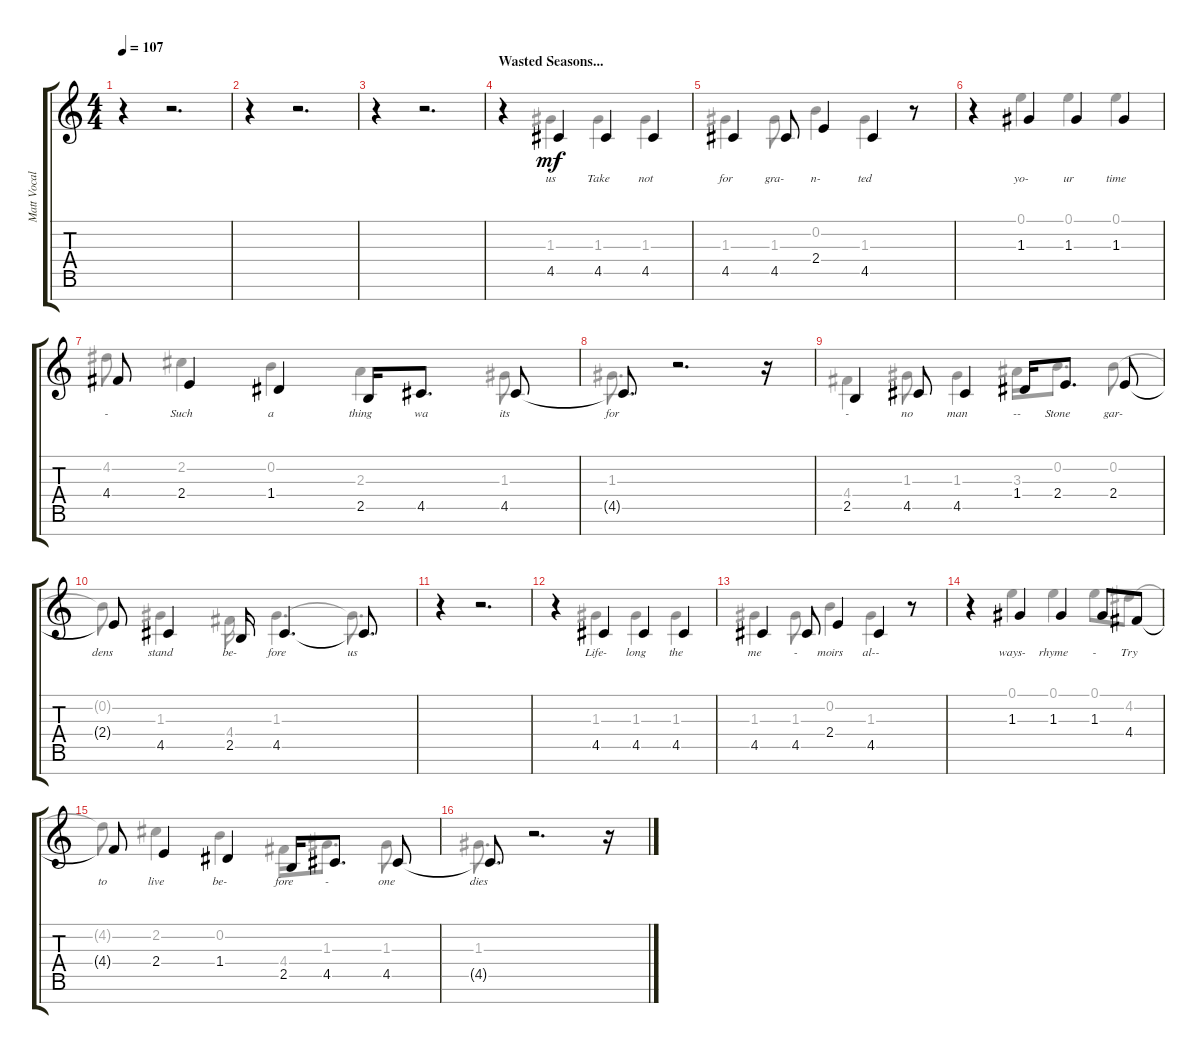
\track ("Matt Vocals" "Matt Vocal") {instrument distortionguitar}
\staff {score tabs}
\tuning (E4 B3 G3 D3 A2 E2 B1) {hide}
\voice
\ts (4 4)
\tempo 107
\clef g2
\ks c
r.4{dy mf} r.2{d} |
r.4 r.2{d} |
r.4 r.2{d} |
\section ("" "Wasted Seasons...")
r.4 4.5.4{lyrics (0 "us") lyrics (1 "") lyrics (2 "") lyrics (3 "") lyrics (4 "")} 4.5.4{lyrics (0 "Take") lyrics (1 "") lyrics (2 "") lyrics (3 "") lyrics (4 "")} 4.5.4{lyrics (0 "not") lyrics (1 "") lyrics (2 "") lyrics (3 "") lyrics (4 "")} |
4.5.4{lyrics (0 "for") lyrics (1 "") lyrics (2 "") lyrics (3 "") lyrics (4 "")} 4.5.8{lyrics (0 "gra-") lyrics (1 "") lyrics (2 "") lyrics (3 "") lyrics (4 "")} 2.4.4{lyrics (0 "n-") lyrics (1 "") lyrics (2 "") lyrics (3 "") lyrics (4 "")} 4.5.4{lyrics (0 "ted") lyrics (1 "") lyrics (2 "") lyrics (3 "") lyrics (4 "")} r.8 |
r.4 1.3.4{lyrics (0 "yo-") lyrics (1 "") lyrics (2 "") lyrics (3 "") lyrics (4 "")} 1.3.4{lyrics (0 "ur") lyrics (1 "") lyrics (2 "") lyrics (3 "") lyrics (4 "")} 1.3.4{lyrics (0 "time") lyrics (1 "") lyrics (2 "") lyrics (3 "") lyrics (4 "")} |
4.4.8{lyrics (0 "-") lyrics (1 "") lyrics (2 "") lyrics (3 "") lyrics (4 "")} 2.4.4{lyrics (0 "Such") lyrics (1 "") lyrics (2 "") lyrics (3 "") lyrics (4 "")} 1.4.4{lyrics (0 "a") lyrics (1 "") lyrics (2 "") lyrics (3 "") lyrics (4 "")} 2.5.16{lyrics (0 "thing") lyrics (1 "") lyrics (2 "") lyrics (3 "") lyrics (4 "")} 4.5.8{d lyrics (0 "wa") lyrics (1 "") lyrics (2 "") lyrics (3 "") lyrics (4 "")} 4.5.8{lyrics (0 "its") lyrics (1 "") lyrics (2 "") lyrics (3 "") lyrics (4 "")} |
4.5{t}.8{d lyrics (0 "for") lyrics (1 "") lyrics (2 "") lyrics (3 "") lyrics (4 "")} r.2{d} r.16 |
2.5.4{lyrics (0 "-") lyrics (1 "") lyrics (2 "") lyrics (3 "") lyrics (4 "")} 4.5.8{lyrics (0 "no") lyrics (1 "") lyrics (2 "") lyrics (3 "") lyrics (4 "")} 4.5.4{lyrics (0 "man") lyrics (1 "") lyrics (2 "") lyrics (3 "") lyrics (4 "")} 1.4.16{lyrics (0 "--") lyrics (1 "") lyrics (2 "") lyrics (3 "") lyrics (4 "")} 2.4.8{d lyrics (0 "Stone") lyrics (1 "") lyrics (2 "") lyrics (3 "") lyrics (4 "")} 2.4.8{lyrics (0 "gar-") lyrics (1 "") lyrics (2 "") lyrics (3 "") lyrics (4 "")} |
2.4{t}.8{lyrics (0 "dens") lyrics (1 "") lyrics (2 "") lyrics (3 "") lyrics (4 "")} 4.5.4{lyrics (0 "stand") lyrics (1 "") lyrics (2 "") lyrics (3 "") lyrics (4 "")} 2.5.16{lyrics (0 "be-") lyrics (1 "") lyrics (2 "") lyrics (3 "") lyrics (4 "")} 4.5.4{d lyrics (0 "fore") lyrics (1 "") lyrics (2 "") lyrics (3 "") lyrics (4 "")} 4.5{t}.8{d lyrics (0 "us") lyrics (1 "") lyrics (2 "") lyrics (3 "") lyrics (4 "")} |
r.4 r.2{d} |
r.4 4.5.4{lyrics (0 "Life-") lyrics (1 "") lyrics (2 "") lyrics (3 "") lyrics (4 "")} 4.5.4{lyrics (0 "long") lyrics (1 "") lyrics (2 "") lyrics (3 "") lyrics (4 "")} 4.5.4{lyrics (0 "the") lyrics (1 "") lyrics (2 "") lyrics (3 "") lyrics (4 "")} |
4.5.4{lyrics (0 "me") lyrics (1 "") lyrics (2 "") lyrics (3 "") lyrics (4 "")} 4.5.8{lyrics (0 "-") lyrics (1 "") lyrics (2 "") lyrics (3 "") lyrics (4 "")} 2.4.4{lyrics (0 "moirs") lyrics (1 "") lyrics (2 "") lyrics (3 "") lyrics (4 "")} 4.5.4{lyrics (0 "al--") lyrics (1 "") lyrics (2 "") lyrics (3 "") lyrics (4 "")} r.8 |
r.4 1.3.4{lyrics (0 "ways-") lyrics (1 "") lyrics (2 "") lyrics (3 "") lyrics (4 "")} 1.3.4{lyrics (0 "rhyme") lyrics (1 "") lyrics (2 "") lyrics (3 "") lyrics (4 "")} 1.3.8{lyrics (0 "-") lyrics (1 "") lyrics (2 "") lyrics (3 "") lyrics (4 "")} 4.4.8{lyrics (0 "Try") lyrics (1 "") lyrics (2 "") lyrics (3 "") lyrics (4 "")} |
4.4{t}.8{lyrics (0 "to") lyrics (1 "") lyrics (2 "") lyrics (3 "") lyrics (4 "")} 2.4.4{lyrics (0 "live") lyrics (1 "") lyrics (2 "") lyrics (3 "") lyrics (4 "")} 1.4.4{lyrics (0 "be-") lyrics (1 "") lyrics (2 "") lyrics (3 "") lyrics (4 "")} 2.5.16{lyrics (0 "fore") lyrics (1 "") lyrics (2 "") lyrics (3 "") lyrics (4 "")} 4.5.8{d lyrics (0 "-") lyrics (1 "") lyrics (2 "") lyrics (3 "") lyrics (4 "")} 4.5.8{lyrics (0 "one") lyrics (1 "") lyrics (2 "") lyrics (3 "") lyrics (4 "")} |
4.5{t}.8{d lyrics (0 "dies") lyrics (1 "") lyrics (2 "") lyrics (3 "") lyrics (4 "")} r.2{d} r.16
\voice
\clef g2
\ottava regular
\simile none
\ks c
|
|
|
r.4 1.3.4 1.3.4 1.3.4 |
1.3.4 1.3.8 0.2.4 1.3.4 r.8 |
r.4 0.1.4 0.1.4 0.1.4 |
4.2.8 2.2.4 0.2.4 2.3.4 1.3.8 |
1.3.8{d} r.2{d} r.16 |
4.4.4 1.3.8 1.3.4 3.3.16 0.2.8{d} 0.2.8 |
0.2{t}.8 1.3.4 4.4.16 1.3.4{d} 1.3{t}.8{d} |
|
r.4 1.3.4 1.3.4 1.3.4 |
1.3.4 1.3.8 0.2.4 1.3.4 r.8 |
r.4 0.1.4 0.1.4 0.1.8 4.2.8 |
4.2{t}.8 2.2.4 0.2.4 4.4.16 1.3.8{d} 1.3.8 |
1.3.8{d} r.2{d} r.16
